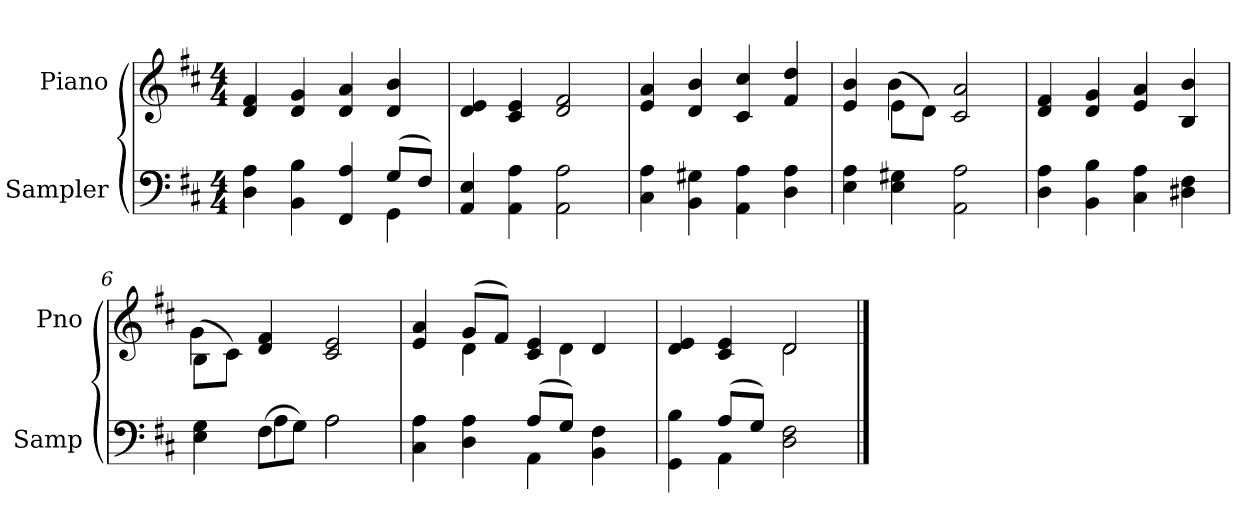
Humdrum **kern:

**kern	**kern
*part2	*part1
*staff2	*staff1
*I"Sampler	*I"Piano
*I'Samp	*I'Pno
*clefF4	*clefG2
*k[f#c#]	*k[f#c#]
*D:	*D:
*M4/4	*M4/4
=1	=1
*^	*
4D\ 4A\	2.ryy	4d 4f#
4BB\ 4B\	.	4d 4g
4FF#/ 4A/	.	4d 4a
(8G/L	4GG	4d/ 4b/
8F#/J)	.	.
*v	*v	*
=2	=2
4AA/ 4E/	4d/ 4e/
4AA\ 4A\	4c#/ 4e/
2AA\ 2A\	2d/ 2f#/
=3	=3
4C#\ 4A\	4e/ 4a/
4BB\ 4G#X\	4d/ 4b/
4AA\ 4A\	4c#/ 4cc#/
4D\ 4A\	4f#/ 4dd/
=4	=4
*	*^
4E\ 4A\	4e/ 4b/	4ryy
4E\ 4G#X\	(8e\L	4b
.	8d\J)	.
2AA\ 2A\	2c#/ 2a/	2ryy
*	*v	*v
=5	=5
4D\ 4A\	4d/ 4f#/
4BB\ 4B\	4d/ 4g/
4C#\ 4A\	4e/ 4a/
4D#X\ 4F#\	4B/ 4b/
=6	=6
*^	*^
4E\ 4G\	4ryy	(8B\L	4g
.	.	8c#\J)	.
(8F#\L	4A	4d/ 4f#/	2.ryy
8G\J)	.	.	.
2A\	2A	2c#/ 2e/	.
=7	=7	=7	=7
4C#\ 4A\	2ryy	4e/ 4a/	4ryy
4D\ 4A\	.	(8g/L	4d
.	.	8f#/J)	.
(8A/L	4AA	4c#/ 4e/	8ryy
8G/J)	.	.	4d
4BB\ 4F#\	4ryy	4d/	.
.	.	.	8ryy
=8	=8	=8	=8
4GG\ 4B\	4ryy	4d/ 4e/	2ryy
(8A/L	4AA	4c#/ 4e/	.
8G/J)	.	.	.
2D\ 2F#\	2ryy	2d/	2d
*v	*v	*	*
*	*v	*v
==	==
*-	*-
